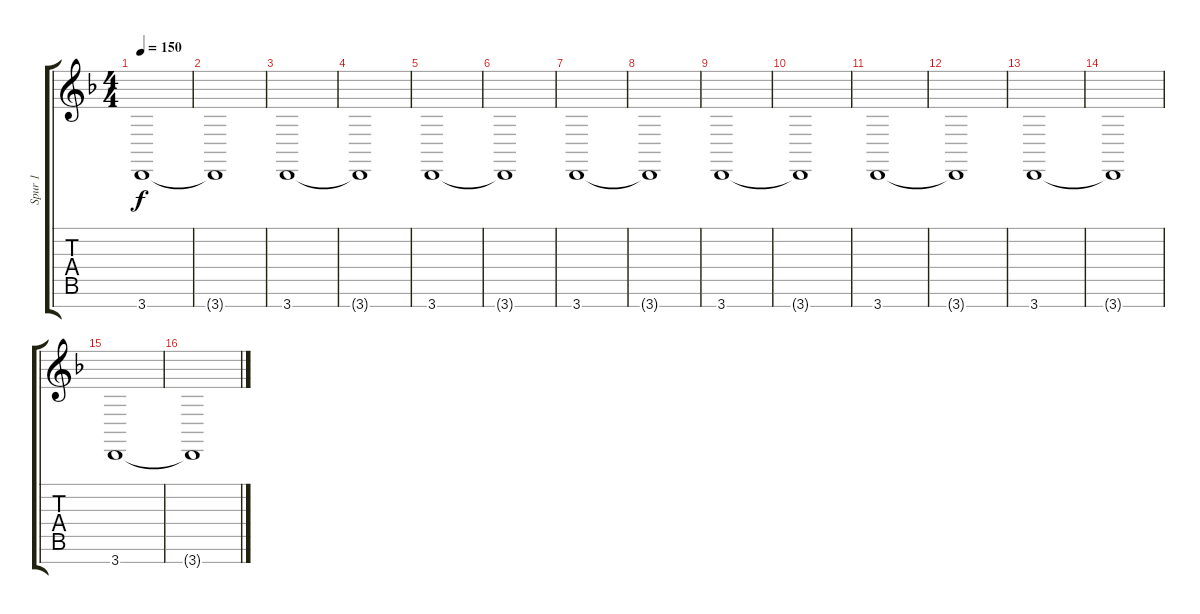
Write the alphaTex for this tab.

\track ("Spur 1" "Spur 1") {instrument cello}
\staff {score tabs}
\tuning (E4 B3 G3 D3 A2 E2 B1) {hide}
\ts (4 4)
\tempo 150
\clef g2
\ks f
3.7.1{dy f} |
3.7{t}.1 |
3.7.1 |
3.7{t}.1 |
3.7.1 |
3.7{t}.1 |
3.7.1 |
3.7{t}.1 |
3.7.1 |
3.7{t}.1 |
3.7.1 |
3.7{t}.1 |
3.7.1 |
3.7{t}.1 |
3.7.1 |
3.7{t}.1
